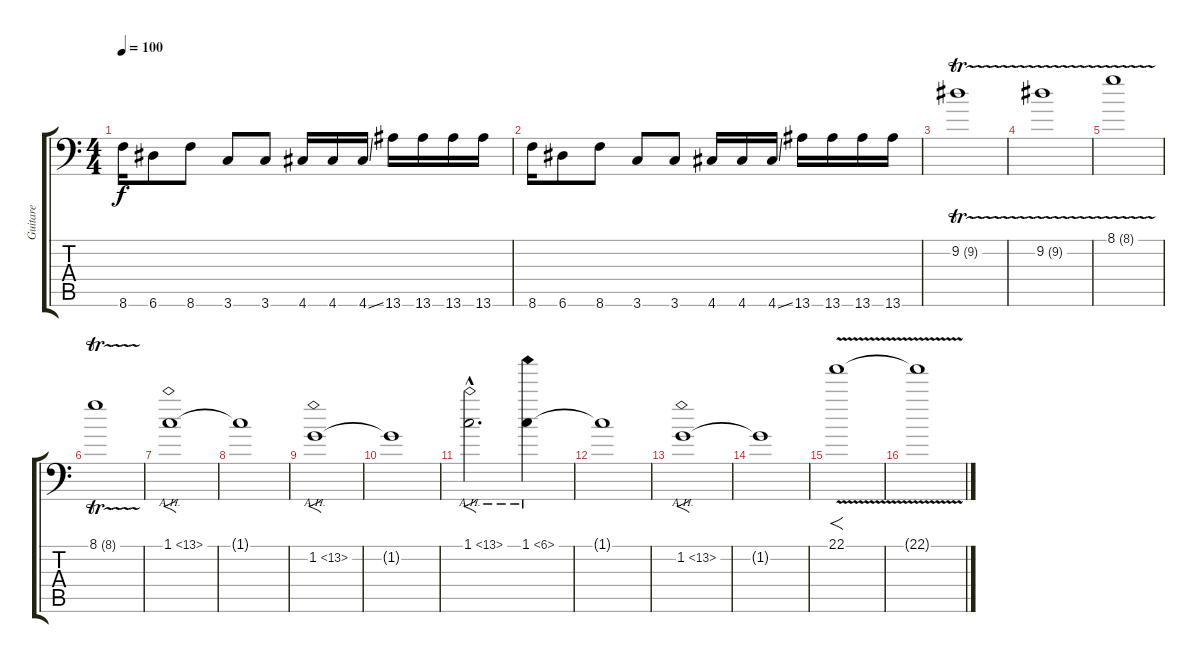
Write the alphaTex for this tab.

\track ("Guitare" "Guitare") {instrument distortionguitar}
\staff {score tabs}
\tuning (B3 Gb3 D3 A2 E2 A1) {hide}
\ts (4 4)
\tempo 100
\clef f4
\ks c
8.6.16{dy f} 6.6.8 8.6.8 3.6.8 3.6.8 4.6.16 4.6.16 4.6{ss}.16 13.6.16 13.6.16 13.6.16 13.6.16 |
8.6.16 6.6.8 8.6.8 3.6.8 3.6.8 4.6.16 4.6.16 4.6{ss}.16 13.6.16 13.6.16 13.6.16 13.6.16 |
9.2{tr (9 16)}.1 |
9.2{tr (9 16)}.1 |
8.1{tr (8 16)}.1 |
8.1{tr (8 16)}.1 |
1.1{ah 12}.1{f} |
1.1{t}.1 |
1.2{ah 12}.1{f} |
1.2{t}.1 |
1.1{ah 12 hac}.2{f d} 1.1{ah 5}.4 |
1.1{t}.1 |
1.2{ah 12}.1{f} |
1.2{t}.1 |
22.1{v}.1{f} |
22.1{t}.1
